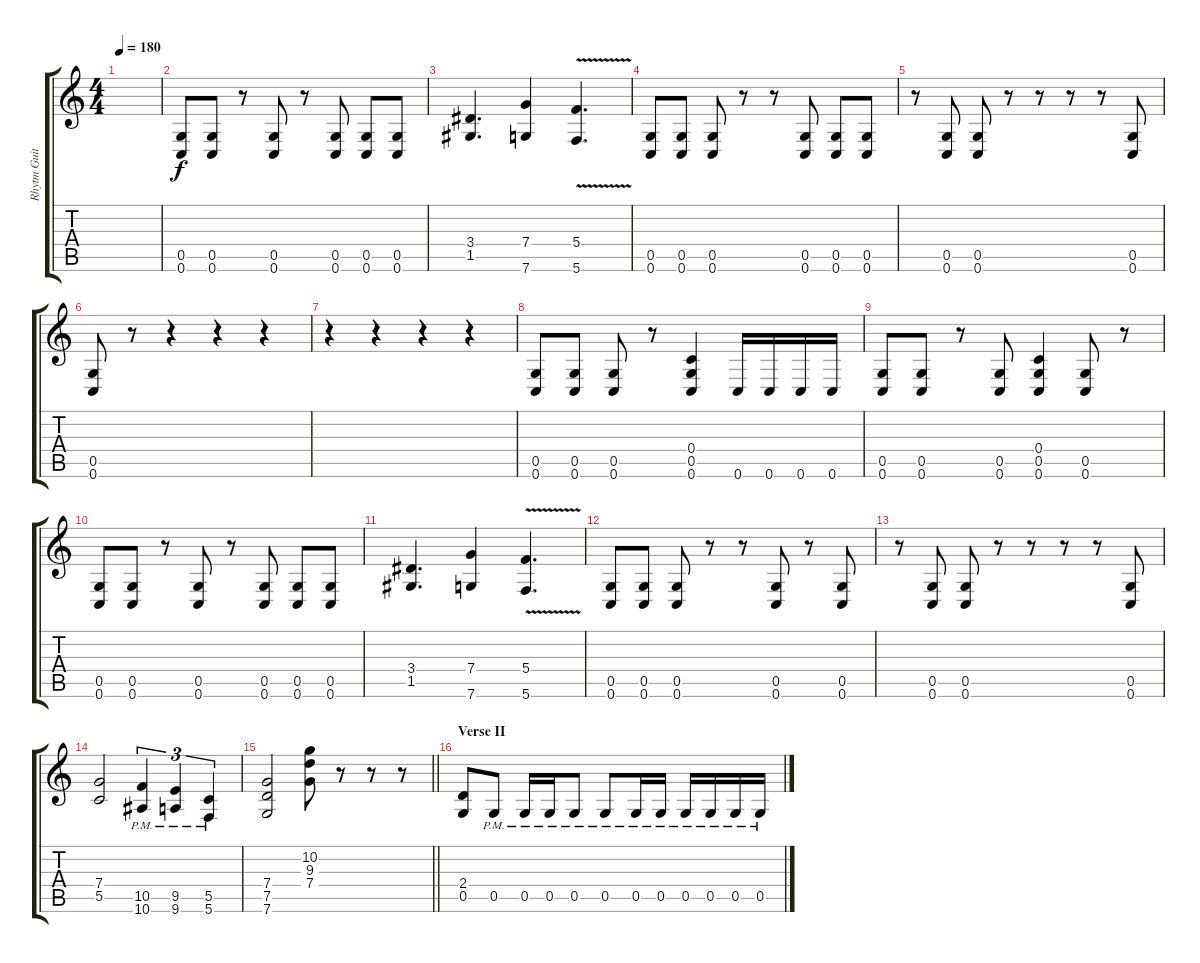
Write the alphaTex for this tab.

\track ("Rhytm Guitar" "Rhytm Guit") {instrument distortionguitar}
\staff {score tabs}
\tuning (D4 A3 F3 C3 G2 C2) {hide}
\ts (4 4)
\tempo 180
\clef g2
\ks c
|
(0.5 0.6).8 (0.5 0.6).8 r.8 (0.5 0.6).8 r.8 (0.5 0.6).8 (0.5 0.6).8 (0.5 0.6).8 |
(3.4 1.5).4{d} (7.4 7.6).4 (5.4{v} 5.6).4{d} |
(0.5 0.6).8 (0.5 0.6).8 (0.5 0.6).8 r.8 r.8 (0.5 0.6).8 (0.5 0.6).8 (0.5 0.6).8 |
r.8 (0.5 0.6).8 (0.5 0.6).8 r.8 r.8 r.8 r.8 (0.5 0.6).8 |
(0.5 0.6).8 r.8 r.4 r.4 r.4 |
r.4 r.4 r.4 r.4 |
(0.5 0.6).8 (0.5 0.6).8 (0.5 0.6).8 r.8 (0.4 0.5 0.6).4 0.6.16 0.6.16 0.6.16 0.6.16 |
(0.5 0.6).8 (0.5 0.6).8 r.8 (0.5 0.6).8 (0.4 0.5 0.6).4 (0.5 0.6).8 r.8 |
(0.5 0.6).8 (0.5 0.6).8 r.8 (0.5 0.6).8 r.8 (0.5 0.6).8 (0.5 0.6).8 (0.5 0.6).8 |
(3.4 1.5).4{d} (7.4 7.6).4 (5.4{v} 5.6).4{d} |
(0.5 0.6).8 (0.5 0.6).8 (0.5 0.6).8 r.8 r.8 (0.5 0.6).8 r.8 (0.5 0.6).8 |
r.8 (0.5 0.6).8 (0.5 0.6).8 r.8 r.8 r.8 r.8 (0.5 0.6).8 |
(7.4 5.5).2 (10.5{pm} 10.6{pm}).4{tu (3 2)} (9.5{pm} 9.6{pm}).4{tu (3 2)} (5.5{pm} 5.6{pm}).4{tu (3 2)} |
\barLineRight lightlight
(7.4 7.5 7.6).2 (10.2 9.3 7.4).8 r.8 r.8 r.8 |
\section ("" "Verse II")
(2.4 0.5).8{instrument distortionguitar} 0.5{pm}.8 0.5{pm}.16 0.5{pm}.16 0.5{pm}.8 0.5{pm}.8 0.5{pm}.16 0.5{pm}.16 0.5{pm}.16 0.5{pm}.16 0.5{pm}.16 0.5{pm}.16
